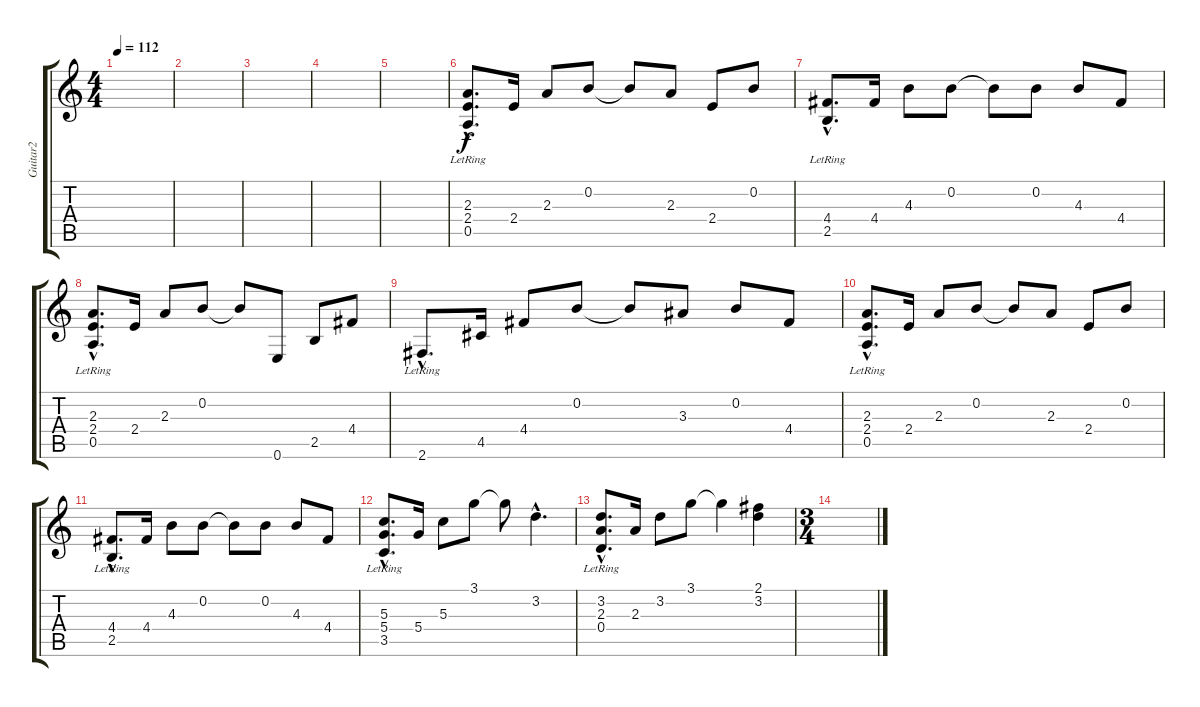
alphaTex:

\track ("Guitar2" "Guitar2") {instrument distortionguitar}
\staff {score tabs}
\tuning (E4 B3 G3 D3 A2 E2) {hide}
\ts (4 4)
\tempo 112
\clef g2
\ks c
|
|
|
|
|
(2.3{hac lr} 2.4{hac lr} 0.5{hac lr}).8{d volume 10 instrument acousticguitarsteel} 2.4.16{dy f} 2.3.8 0.2.8 0.2{t}.8 2.3.8 2.4.8 0.2.8 |
(4.4{hac lr} 2.5{hac lr}).8{d} 4.4.16 4.3.8 0.2.8 0.2{t}.8 0.2.8 4.3.8 4.4.8 |
(2.3{hac lr} 2.4{hac lr} 0.5{hac lr}).8{d} 2.4.16 2.3.8 0.2.8 0.2{t}.8 0.6.8 2.5.8 4.4.8 |
2.6{hac lr}.8{d} 4.5.16 4.4.8 0.2.8 0.2{t}.8 3.3.8 0.2.8 4.4.8 |
(2.3{hac lr} 2.4{hac lr} 0.5{hac lr}).8{d} 2.4.16 2.3.8 0.2.8 0.2{t}.8 2.3.8 2.4.8 0.2.8 |
(4.4{hac lr} 2.5{hac lr}).8{d} 4.4.16 4.3.8 0.2.8 0.2{t}.8 0.2.8 4.3.8 4.4.8 |
(5.3{hac lr} 5.4{hac lr} 3.5{hac lr}).8{d} 5.4.16 5.3.8 3.1.8 3.1{t}.8 3.2{hac}.4{d} |
(3.2{hac lr} 2.3{hac lr} 0.4{hac lr}).8{d} 2.3.16 3.2.8 3.1.8 3.1{t}.4 (2.1 3.2).4 |
\ts (3 4)
